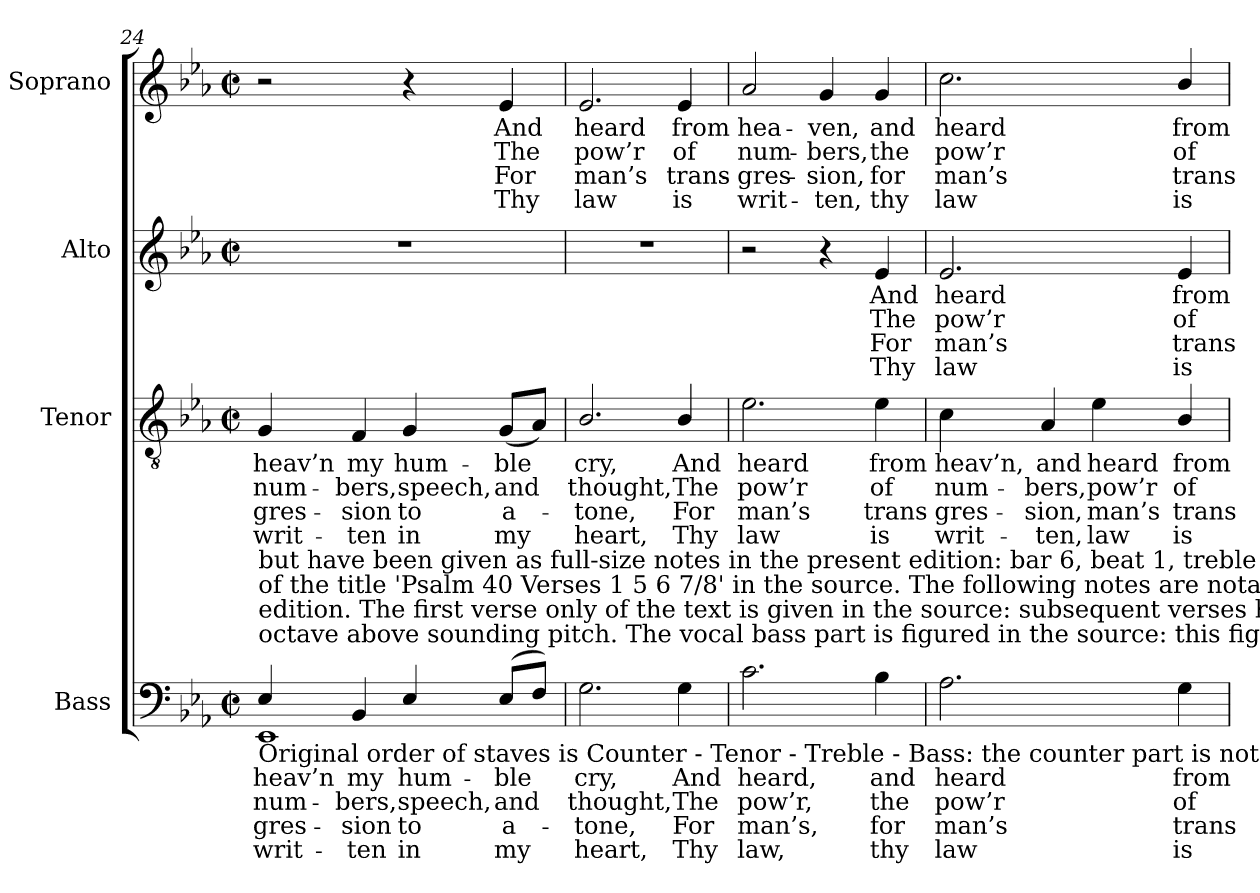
**kern	**text	**text	**text	**text	**kern	**text	**text	**text	**text	**kern	**text	**text	**text	**text	**kern	**text	**text	**text	**text
*part4	*part4	*part4	*part4	*part4	*part3	*part3	*part3	*part3	*part3	*part2	*part2	*part2	*part2	*part2	*part1	*part1	*part1	*part1	*part1
*staff4	*staff4	*staff4	*staff4	*staff4	*staff3	*staff3	*staff3	*staff3	*staff3	*staff2	*staff2	*staff2	*staff2	*staff2	*staff1	*staff1	*staff1	*staff1	*staff1
*I"Bass	*	*	*	*	*I"Tenor	*	*	*	*	*I"Alto	*	*	*	*	*I"Soprano	*	*	*	*
*I'B.	*	*	*	*	*I'T.	*	*	*	*	*I'A.	*	*	*	*	*I'S.	*	*	*	*
!!LO:LB:g=z
*clefF4	*	*	*	*	*clefGv2	*	*	*	*	*clefG2	*	*	*	*	*clefG2	*	*	*	*
*	*	*	*	*	*ITrd7c12	*	*	*	*	*	*	*	*	*	*	*	*	*	*
*k[b-e-a-]	*	*	*	*	*k[b-e-a-]	*	*	*	*	*k[b-e-a-]	*	*	*	*	*k[b-e-a-]	*	*	*	*
*E-:	*	*	*	*	*E-:	*	*	*	*	*E-:	*	*	*	*	*E-:	*	*	*	*
*M2/2	*	*	*	*	*M2/2	*	*	*	*	*M2/2	*	*	*	*	*M2/2	*	*	*	*
*met(c|)	*	*	*	*	*met(c|)	*	*	*	*	*met(c|)	*	*	*	*	*met(c|)	*	*	*	*
=24	=24	=24	=24	=24	=24	=24	=24	=24	=24	=24	=24	=24	=24	=24	=24	=24	=24	=24	=24
!	!LO:LY:b:color=#000000	!LO:LY:b:color=#000000	!LO:LY:b:color=#000000	!LO:LY:b:color=#000000	!	!	!	!	!	!	!	!	!	!	!	!	!	!	!
*^	*	*	*	*	*	*	*	*	*	*	*	*	*	*	*	*	*	*	*
!LO:TX:b:t=Original order of staves is Counter - Tenor - Treble - Bass&colon; the counter part is notated in the source in the treble clef, an	!	!	!	!	!	!	!	!	!	!	!	!	!	!	!	!	!	!	!	!
!LO:TX:t=octave above sounding pitch. The vocal bass part is figured in the source&colon; this figuring has been omitted from the present	!	!	!	!	!	!	!	!	!	!	!	!	!	!	!	!	!	!	!	!
!LO:TX:t=edition. The first verse only of the text is given in the source&colon; subsequent verses have been added editorially, on the basis	!	!	!	!	!	!	!	!	!	!	!	!	!	!	!	!	!	!	!	!
!LO:TX:t=of the title 'Psalm 40 Verses 1 5 6 7/8' in the source. The following notes are notated as small grace notes in the source,	!	!	!	!	!	!	!	!	!	!	!	!	!	!	!	!	!	!	!	!
!LO:TX:t=but have been given as full-size notes in the present edition&colon; bar 6, beat 1, treble D; bar 15, beat 1, tenor C and D.	!	!	!	!	!	!	!	!	!	!	!	!	!	!	!	!	!	!	!	!
!	!	!	!	!	!	!	!LO:LY:b:color=#000000	!LO:LY:b:color=#000000	!LO:LY:b:color=#000000	!LO:LY:b:color=#000000	!	!	!	!	!	!	!	!	!	!
4E-i/	1EE-i	heav’n	num-	gres-	-writ-	4GGi/	heav’n	num-	gres-	-writ-	1r	.	.	.	.	2r	.	.	.	.
!	!	!LO:LY:b:color=#000000	!LO:LY:b:color=#000000	!LO:LY:b:color=#000000	!LO:LY:b:color=#000000	!	!	!	!	!	!	!	!	!	!	!	!	!	!	!
!	!	!	!	!	!	!	!LO:LY:b:color=#000000	!LO:LY:b:color=#000000	!LO:LY:b:color=#000000	!LO:LY:b:color=#000000	!	!	!	!	!	!	!	!	!	!
4BB-i/	.	my	-bers,	-sion	ten	4FFi/	my	-bers,	-sion	ten	.	.	.	.	.	.	.	.	.	.
!	!	!LO:LY:b:color=#000000	!LO:LY:b:color=#000000	!LO:LY:b:color=#000000	!LO:LY:b:color=#000000	!	!	!	!	!	!	!	!	!	!	!	!	!	!	!
!	!	!	!	!	!	!	!LO:LY:b:color=#000000	!LO:LY:b:color=#000000	!LO:LY:b:color=#000000	!LO:LY:b:color=#000000	!	!	!	!	!	!	!	!	!	!
4E-i/	.	hum-	speech,	to	in	4GGi/	hum-	speech,	to	in	.	.	.	.	.	4r	.	.	.	.
!	!	!LO:LY:b:color=#000000	!LO:LY:b:color=#000000	!LO:LY:b:color=#000000	!LO:LY:b:color=#000000	!	!	!	!	!	!	!	!	!	!	!	!	!	!	!
!	!	!	!	!	!	!	!LO:LY:b:color=#000000	!LO:LY:b:color=#000000	!LO:LY:b:color=#000000	!LO:LY:b:color=#000000	!	!	!	!	!	!	!	!	!	!
!	!	!	!	!	!	!	!	!	!	!	!	!	!	!	!	!	!LO:LY:b:color=#000000	!LO:LY:b:color=#000000	!LO:LY:b:color=#000000	!LO:LY:b:color=#000000
(8E-i/L	.	-ble	and	a-	-my	(8GGi/L	-ble	and	a-	-my	.	.	.	.	.	4e-i/	And	The	For	Thy
8Fi/J)	.	.	.	.	.	8AA-i/J)	.	.	.	.	.	.	.	.	.	.	.	.	.	.
*v	*v	*	*	*	*	*	*	*	*	*	*	*	*	*	*	*	*	*	*	*
=25	=25	=25	=25	=25	=25	=25	=25	=25	=25	=25	=25	=25	=25	=25	=25	=25	=25	=25	=25
!	!LO:LY:b:color=#000000	!LO:LY:b:color=#000000	!LO:LY:b:color=#000000	!LO:LY:b:color=#000000	!	!	!	!	!	!	!	!	!	!	!	!	!	!	!
!	!	!	!	!	!	!LO:LY:b:color=#000000	!LO:LY:b:color=#000000	!LO:LY:b:color=#000000	!LO:LY:b:color=#000000	!	!	!	!	!	!	!	!	!	!
!	!	!	!	!	!	!	!	!	!	!	!	!	!	!	!	!LO:LY:b:color=#000000	!LO:LY:b:color=#000000	!LO:LY:b:color=#000000	!LO:LY:b:color=#000000
2.Gi\	cry,	thought,	tone,	heart,	2.BB-i/	cry,	thought,	tone,	heart,	1r	.	.	.	.	2.e-i/	heard	pow’r	man’s	law
!	!LO:LY:b:color=#000000	!LO:LY:b:color=#000000	!LO:LY:b:color=#000000	!LO:LY:b:color=#000000	!	!	!	!	!	!	!	!	!	!	!	!	!	!	!
!	!	!	!	!	!	!LO:LY:b:color=#000000	!LO:LY:b:color=#000000	!LO:LY:b:color=#000000	!LO:LY:b:color=#000000	!	!	!	!	!	!	!	!	!	!
!	!	!	!	!	!	!	!	!	!	!	!	!	!	!	!	!LO:LY:b:color=#000000	!LO:LY:b:color=#000000	!LO:LY:b:color=#000000	!LO:LY:b:color=#000000
4Gi\	And	The	For	Thy	4BB-i/	And	The	For	Thy	.	.	.	.	.	4e-i/	from	of	trans-	-is
=26	=26	=26	=26	=26	=26	=26	=26	=26	=26	=26	=26	=26	=26	=26	=26	=26	=26	=26	=26
!	!LO:LY:b:color=#000000	!LO:LY:b:color=#000000	!LO:LY:b:color=#000000	!LO:LY:b:color=#000000	!	!	!	!	!	!	!	!	!	!	!	!	!	!	!
!	!	!	!	!	!	!LO:LY:b:color=#000000	!LO:LY:b:color=#000000	!LO:LY:b:color=#000000	!LO:LY:b:color=#000000	!	!	!	!	!	!	!	!	!	!
!	!	!	!	!	!	!	!	!	!	!	!	!	!	!	!	!LO:LY:b:color=#000000	!LO:LY:b:color=#000000	!LO:LY:b:color=#000000	!LO:LY:b:color=#000000
2.ci\	heard,	pow’r,	man’s,	law,	2.E-i\	heard	pow’r	man’s	law	2r	.	.	.	.	2a-i/	hea-	num-	gres-	-writ-
!	!	!	!	!	!	!	!	!	!	!	!	!	!	!	!	!LO:LY:b:color=#000000	!LO:LY:b:color=#000000	!LO:LY:b:color=#000000	!LO:LY:b:color=#000000
.	.	.	.	.	.	.	.	.	.	4r	.	.	.	.	4gi/	-ven,	-bers,	-sion,	ten,
!	!LO:LY:b:color=#000000	!LO:LY:b:color=#000000	!LO:LY:b:color=#000000	!LO:LY:b:color=#000000	!	!	!	!	!	!	!	!	!	!	!	!	!	!	!
!	!	!	!	!	!	!LO:LY:b:color=#000000	!LO:LY:b:color=#000000	!LO:LY:b:color=#000000	!LO:LY:b:color=#000000	!	!	!	!	!	!	!	!	!	!
!	!	!	!	!	!	!	!	!	!	!	!LO:LY:b:color=#000000	!LO:LY:b:color=#000000	!LO:LY:b:color=#000000	!LO:LY:b:color=#000000	!	!	!	!	!
!	!	!	!	!	!	!	!	!	!	!	!	!	!	!	!	!LO:LY:b:color=#000000	!LO:LY:b:color=#000000	!LO:LY:b:color=#000000	!LO:LY:b:color=#000000
4B-i\	and	the	for	thy	4E-i\	from	of	trans-	-is	4e-i/	And	The	For	Thy	4gi/	and	the	for	thy
=27	=27	=27	=27	=27	=27	=27	=27	=27	=27	=27	=27	=27	=27	=27	=27	=27	=27	=27	=27
!	!LO:LY:b:color=#000000	!LO:LY:b:color=#000000	!LO:LY:b:color=#000000	!LO:LY:b:color=#000000	!	!	!	!	!	!	!	!	!	!	!	!	!	!	!
!	!	!	!	!	!	!LO:LY:b:color=#000000	!LO:LY:b:color=#000000	!LO:LY:b:color=#000000	!LO:LY:b:color=#000000	!	!	!	!	!	!	!	!	!	!
!	!	!	!	!	!	!	!	!	!	!	!LO:LY:b:color=#000000	!LO:LY:b:color=#000000	!LO:LY:b:color=#000000	!LO:LY:b:color=#000000	!	!	!	!	!
!	!	!	!	!	!	!	!	!	!	!	!	!	!	!	!	!LO:LY:b:color=#000000	!LO:LY:b:color=#000000	!LO:LY:b:color=#000000	!LO:LY:b:color=#000000
2.A-i\	heard	pow’r	man’s	law	4Ci\	heav’n,	num-	gres-	-writ-	2.e-i/	heard	pow’r	man’s	law	2.cci\	heard	pow’r	man’s	law
!	!	!	!	!	!	!LO:LY:b:color=#000000	!LO:LY:b:color=#000000	!LO:LY:b:color=#000000	!LO:LY:b:color=#000000	!	!	!	!	!	!	!	!	!	!
.	.	.	.	.	4AA-i/	and	-bers,	-sion,	ten,	.	.	.	.	.	.	.	.	.	.
!	!	!	!	!	!	!LO:LY:b:color=#000000	!LO:LY:b:color=#000000	!LO:LY:b:color=#000000	!LO:LY:b:color=#000000	!	!	!	!	!	!	!	!	!	!
.	.	.	.	.	4E-i\	heard	pow’r	man’s	law	.	.	.	.	.	.	.	.	.	.
!	!LO:LY:b:color=#000000	!LO:LY:b:color=#000000	!LO:LY:b:color=#000000	!LO:LY:b:color=#000000	!	!	!	!	!	!	!	!	!	!	!	!	!	!	!
!	!	!	!	!	!	!LO:LY:b:color=#000000	!LO:LY:b:color=#000000	!LO:LY:b:color=#000000	!LO:LY:b:color=#000000	!	!	!	!	!	!	!	!	!	!
!	!	!	!	!	!	!	!	!	!	!	!LO:LY:b:color=#000000	!LO:LY:b:color=#000000	!LO:LY:b:color=#000000	!LO:LY:b:color=#000000	!	!	!	!	!
!	!	!	!	!	!	!	!	!	!	!	!	!	!	!	!	!LO:LY:b:color=#000000	!LO:LY:b:color=#000000	!LO:LY:b:color=#000000	!LO:LY:b:color=#000000
4Gi\	from	of	trans-	-is	4BB-i/	from	of	trans-	-is	4e-i/	from	of	trans-	-is	4b-i/	from	of	trans-	-is
=	=	=	=	=	=	=	=	=	=	=	=	=	=	=	=	=	=	=	=
*-	*-	*-	*-	*-	*-	*-	*-	*-	*-	*-	*-	*-	*-	*-	*-	*-	*-	*-	*-
